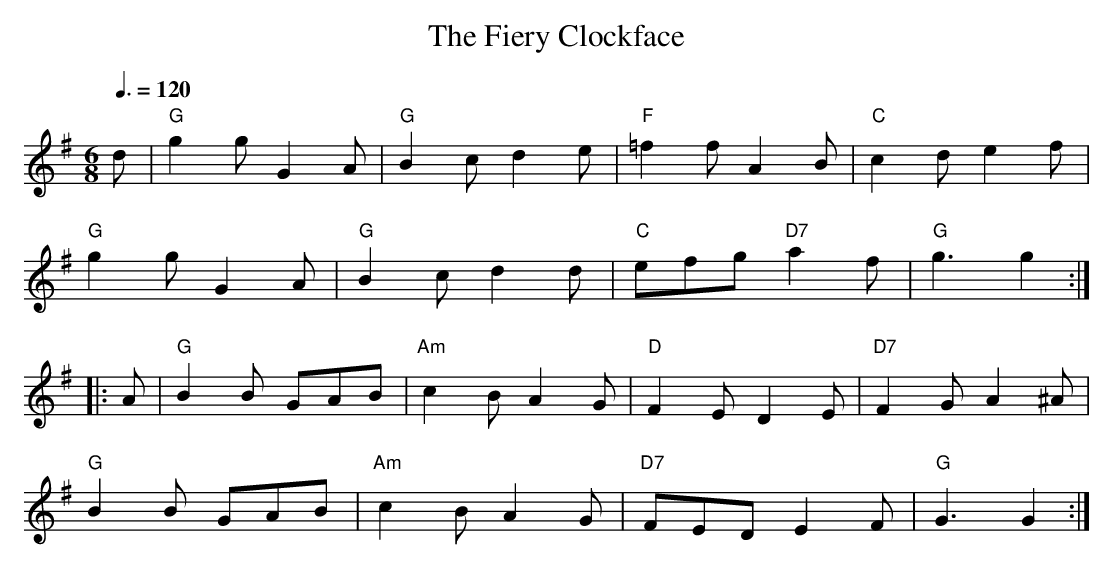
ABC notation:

X:1
T:The Fiery Clockface
M:6/8
Q:3/8=120
K:G
d|"G"g2g G2A|"G"B2c d2 e|"F"=f2f A2B|"C"c2d e2f|
"G"g2g G2A|"G"B2c d2d|"C"efg "D7"a2f|"G"g3 g2:|
|:A|"G"B2B GAB|"Am"c2B A2G|"D"F2E D2E|"D7"F2G A2^A|
"G"B2B GAB|"Am"c2B A2G|"D7"FED E2F|"G"G3 G2:|
